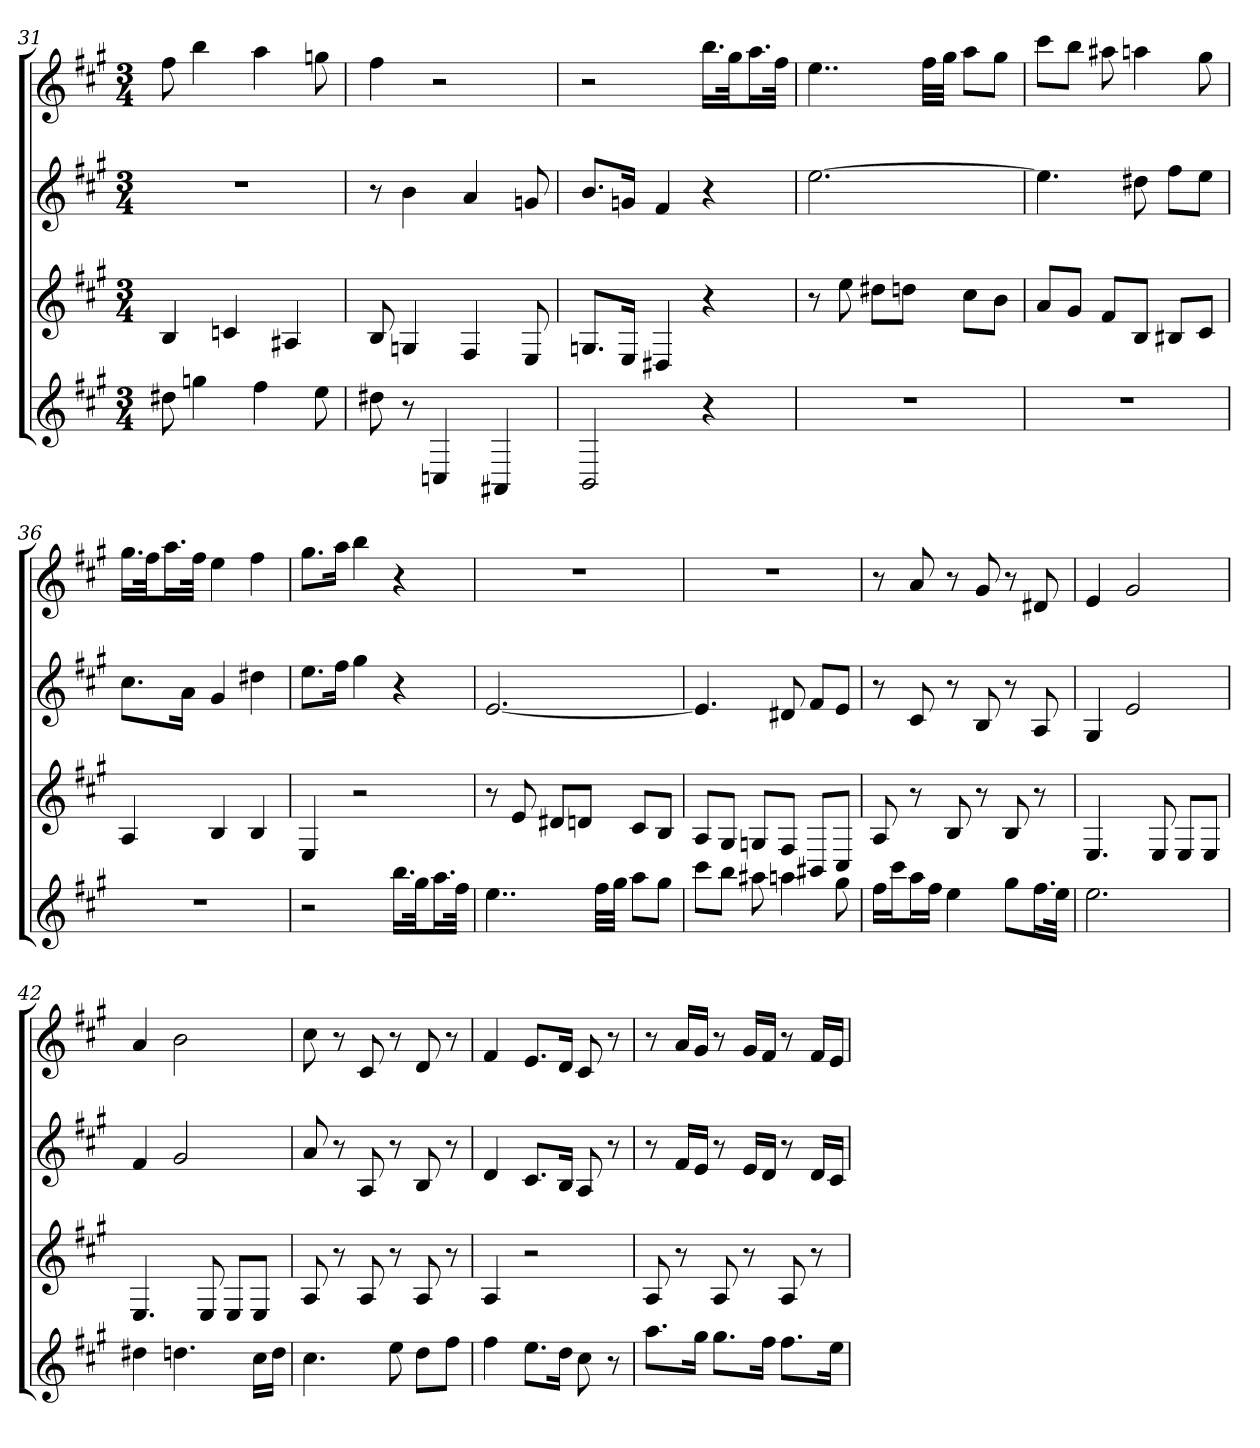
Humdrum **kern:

**kern	**kern	**kern	**kern
*part4	*part3	*part2	*part1
*staff4	*staff3	*staff2	*staff1
*k[f#c#g#]	*k[f#c#g#]	*k[f#c#g#]	*k[f#c#g#]
*A:	*A:	*A:	*A:
*M3/4	*M3/4	*M3/4	*M3/4
=31	=31	=31	=31
8dd#X	4B	2.r	8ff#
4ggn	.	.	4bb
.	4cn	.	.
4ff#	.	.	4aa
.	4A#X	.	.
8ee	.	.	8ggn
=32	=32	=32	=32
8dd#X	8B	8r	4ff#
8r	4Gn	4b	.
4Cn	.	.	2r
.	4F#	4a	.
4AA#X	.	.	.
.	8E	8gn	.
=33	=33	=33	=33
2BB	8.GnL	8.bL	2r
.	16EJk	16gnJk	.
.	4D#X	4f#	.
4r	4r	4r	16.bbLL
.	.	.	32gg#Jk
.	.	.	16.aaL
.	.	.	32ff#JJk
=34	=34	=34	=34
2.r	8r	[2.ee	4..ee
.	8ee	.	.
.	8dd#XL	.	.
.	8ddnJ	.	.
.	.	.	32ff#LLL
.	.	.	32gg#JJJ
.	8cc#L	.	8aaL
.	8bJ	.	8gg#J
=35	=35	=35	=35
2.r	8aL	4.ee]	8ccc#L
.	8g#J	.	8bbJ
.	8f#L	.	8aa#X
.	8BJ	8dd#X	4aan
.	8B#XL	8ff#L	.
.	8c#J	8eeJ	8gg#
=36	=36	=36	=36
2.r	4A	8.cc#L	16.gg#LL
.	.	.	32ff#Jk
.	.	.	16.aaL
.	.	16aJk	.
.	.	.	32ff#JJk
.	4B	4g#	4ee
.	4B	4dd#X	4ff#
=37	=37	=37	=37
2r	4E	8.eeL	8.gg#L
.	.	16ff#Jk	16aaJk
.	2r	4gg#	4bb
16.bbLL	.	4r	4r
32gg#Jk	.	.	.
16.aaL	.	.	.
32ff#JJk	.	.	.
=38	=38	=38	=38
4..ee	8r	[2.e	2.r
.	8e	.	.
.	8d#XL	.	.
.	8dnJ	.	.
32ff#LLL	.	.	.
32gg#JJJ	.	.	.
8aaL	8c#L	.	.
8gg#J	8BJ	.	.
=39	=39	=39	=39
8ccc#L	8AL	4.e]	2.r
8bbJ	8G#J	.	.
8aa#X	8GnL	.	.
4aan	8F#J	8d#X	.
.	8BB#XL	8f#L	.
8gg#	8C#J	8eJ	.
=40	=40	=40	=40
16ff#LL	8A	8r	8r
16ccc#J	.	.	.
16aaL	8r	8c#	8a
16ff#JJ	.	.	.
4ee	8B	8r	8r
.	8r	8B	8g#
8gg#L	8B	8r	8r
16.ff#L	8r	8A	8d#X
32eeJJk	.	.	.
=41	=41	=41	=41
2.ee	4.E	4G#	4e
.	.	2e	2g#
.	8E	.	.
.	8EL	.	.
.	8EJ	.	.
=42	=42	=42	=42
4dd#X	4.E	4f#	4a
4.ddn	.	2g#	2b
.	8E	.	.
.	8EL	.	.
16cc#LL	8EJ	.	.
16ddJJ	.	.	.
=43	=43	=43	=43
4.cc#	8A	8a	8cc#
.	8r	8r	8r
.	8A	8A	8c#
8ee	8r	8r	8r
8ddL	8A	8B	8d
8ff#J	8r	8r	8r
=44	=44	=44	=44
4ff#	4A	4d	4f#
8.eeL	2r	8.c#L	8.eL
16ddJk	.	16BJk	16dJk
8cc#	.	8A	8c#
8r	.	8r	8r
=45	=45	=45	=45
8.aaL	8A	8r	8r
.	8r	16f#LL	16aLL
16gg#Jk	.	16eJJ	16g#JJ
8.gg#L	8A	8r	8r
.	8r	16eLL	16g#LL
16ff#Jk	.	16dJJ	16f#JJ
8.ff#L	8A	8r	8r
.	8r	16dLL	16f#LL
16eeJk	.	16c#JJ	16eJJ
=	=	=	=
*-	*-	*-	*-
